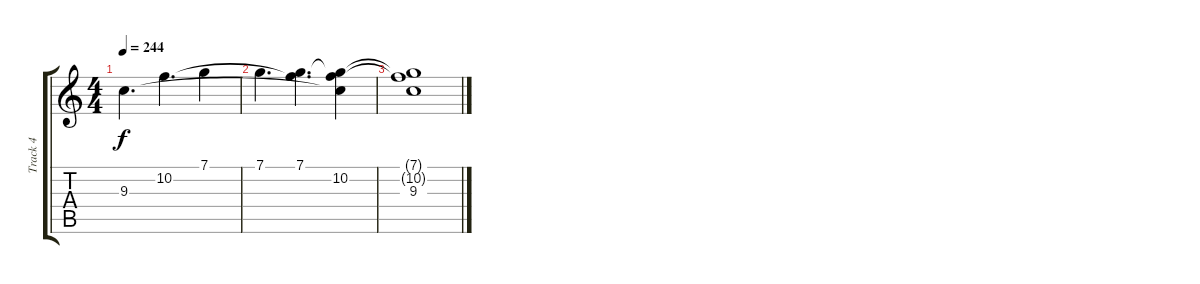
\track ("Track 4" "Track 4") {instrument electricguitarmuted}
\staff {score tabs}
\tuning (C4 G3 Eb3 Bb2 F2 C2) {hide}
\ts (4 4)
\tempo 244
\clef g2
\ks c
9.3.4{d dy f} 10.2.4{d} 7.1.4 |
7.1.4{d} (7.1 10.2{t}).4{d} (7.1{t} 10.2 9.3{t}).4 |
(7.1{t} 10.2{t} 9.3).1
